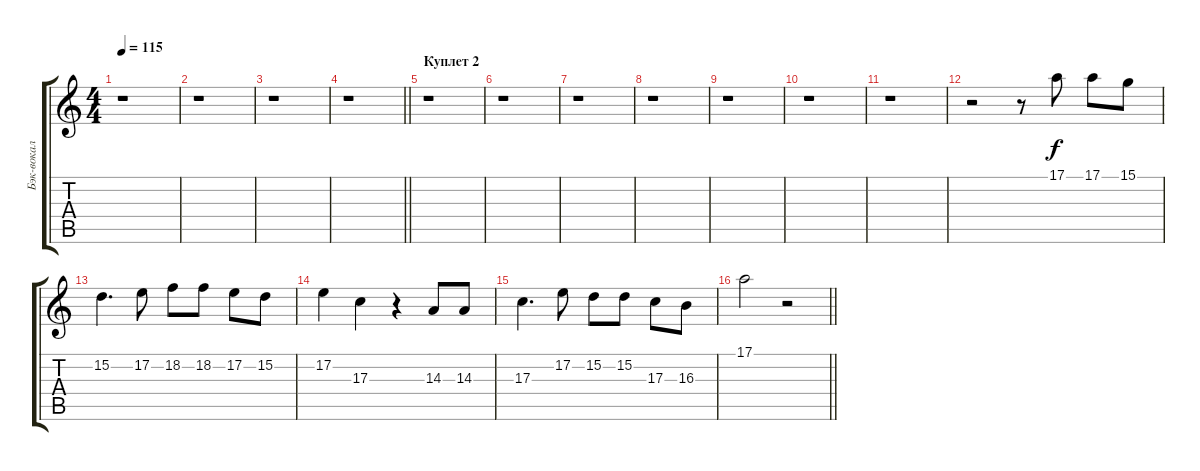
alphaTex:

\track ("Бэк-вокал" "Бэк-вокал") {instrument oboe}
\staff {score tabs}
\tuning (E4 B3 G3 D3 A2 E2) {hide}
\ts (4 4)
\tempo 115
\clef g2
\ks c
r.1{dy f} |
r.1 |
r.1 |
\barLineRight lightlight
r.1 |
\section ("" "Куплет 2")
r.1 |
r.1 |
r.1 |
r.1 |
r.1 |
r.1 |
r.1 |
r.2 r.8 17.1.8 17.1.8 15.1.8 |
15.2.4{d} 17.2.8 18.2.8 18.2.8 17.2.8 15.2.8 |
17.2.4 17.3.4 r.4 14.3.8 14.3.8 |
17.3.4{d} 17.2.8 15.2.8 15.2.8 17.3.8 16.3.8 |
\barLineRight lightlight
17.1.2 r.2
